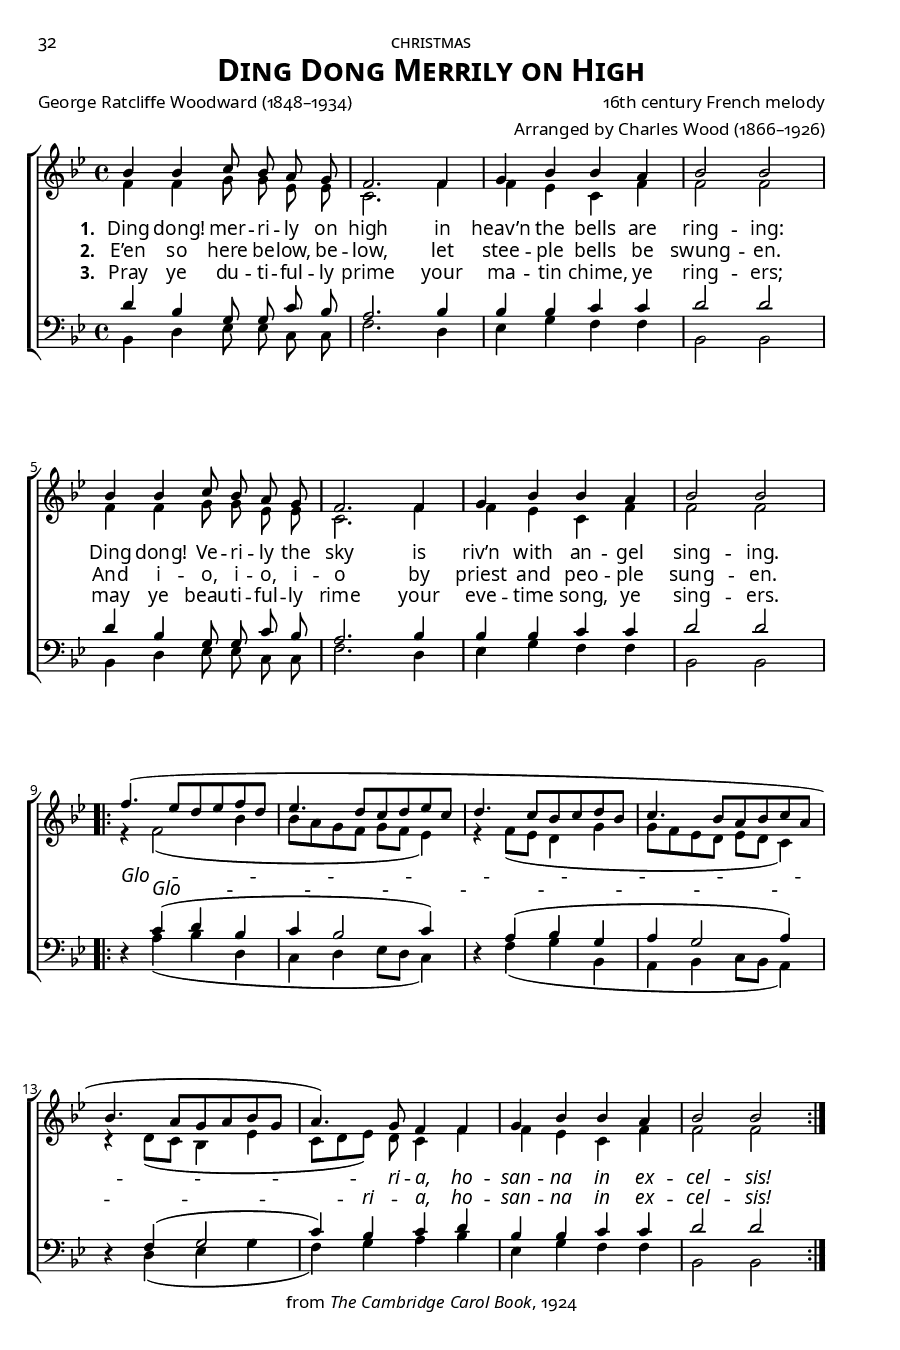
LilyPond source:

\version "2.14.2"
\include "util.ly"
\header {
  title = \markup{\override #'(font-name . "Garamond Premier Pro Semibold"){ \abs-fontsize #15 \smallCapsOldStyle"Ding Dong Merrily on High"}}
  poet = \markup\oldStyleNum"George Ratcliffe Woodward (1848–1934)"
  composer = \markup\oldStyleNum"16th century French melody"
  arranger = \markup\oldStyleNum"Arranged by Charles Wood (1866–1926)"
  
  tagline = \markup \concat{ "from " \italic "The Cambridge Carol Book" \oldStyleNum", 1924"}

}
\paper {
  %print-all-headers = ##f
  paper-height = 9\in
  paper-width = 6\in
  indent = 0\in
  %system-system-spacing = #'((basic-distance . 10) (padding . 0))
  %system-system-spacing =
  %  #'((basic-distance . 0)
  %     (minimum-distance . 0)
  %     (padding . -0.35)
  %     (stretchability . 100))
  ragged-last-bottom = ##f
  ragged-bottom = ##f
  two-sided = ##t
  inner-margin = 0.5\in
  outer-margin = 0.25\in
  top-margin = 0.25\in
  bottom-margin = 0.25\in
  first-page-number = #032
  print-first-page-number = ##t
  headerLine = \markup{\override #'(font-name . "Garamond Premier Pro") \smallCapsOldStyle"christmas"}
  oddHeaderMarkup = \markup\fill-line{
     \override #'(font-name . "Garamond Premier Pro")\abs-fontsize #8.5
     \combine 
        \fill-line{"" \on-the-fly #print-page-number-check-first
        \oldStylePageNum""
        }
        \fill-line{\headerLine}
  }
  evenHeaderMarkup = \markup {
     \override #'(font-name . "Garamond Premier Pro")\abs-fontsize #8.5
     \combine
        \on-the-fly #print-page-number-check-first
        \oldStylePageNum""
        \fill-line{\headerLine}
  }
}
#(set-global-staff-size 15) \paper{ #(define fonts (make-pango-font-tree "GoudyOlSt BT" "Garamond Premier Pro" "Garamond Premier Pro" (/ 15 20))) }

global = {
  \key bes \major
  \time 4/4
  \autoBeamOff
}

sopMusic = \relative c'' {
  \repeat unfold 2 {
    bes4 bes c8 bes a g |
    f2. f4 |
    g bes bes a |
    bes2 bes
  } \break
  \repeat volta 2 {
    f'4.( ees8[ d ees f d] |
    ees4. d8[ c d ees c] |
    d4. c8[ bes c d bes] |
    c4. bes8[ a bes c a] |
    
    bes4. a8[ g a bes g] |
    a4.) g8 f4 f |
    g bes bes a |
    bes2 bes 2
  }
}
sopWords = \lyricmode {
  
}

altoMusic = \relative c' {
  \repeat unfold 2 {
    f4 f g8 g ees ees |
    c2. f4 |
    f ees c f |
    f2 f |
  }
  \repeat volta 2 {
    r4 f2( bes4 |
    bes8[ a g f] g[ f] ees4) |
    r4  f8([ ees] d4 g |
    g8[ f ees d] ees[ d] c4) |
    
    r4 d8([ c] bes4 ees |
    c8[ d ees]) d c4 f |
    f ees c f |
    f2 f
  }
}
altoWords = \lyricmode {
  \dropLyricsVII
  \set stanza = #"1. "
  Ding dong! mer -- ri -- ly on high in heav’n the bells are ring -- ing:
  Ding dong!  Ve -- ri -- ly the sky is riv’n with an -- gel sing -- ing.
  \markup\italic Glo -- \markup\italic ri -- \markup\italic a, \markup\italic ho -- \markup\italic san -- \markup\italic na \markup\italic in \markup\italic ex -- \markup\italic cel -- \markup\italic sis!
}
altoWordsII = \lyricmode {
  \dropLyricsVII
  \set stanza = #"2. "
  E’en so here be -- low, be -- low, let stee -- ple bells be swung -- en.
  And i -- o, i -- o, i -- o by priest and peo -- ple sung -- en.
}
altoWordsIII = \lyricmode {
  \dropLyricsVII
  \set stanza = #"3. "
  Pray ye du -- ti -- ful -- ly prime your ma -- tin chime, ye ring -- ers;
  may ye beau -- ti -- ful -- ly rime your eve -- time song, ye sing -- ers.
}

tenorMusic = \relative c' {
  \repeat unfold 2 {
    d4 bes g8 g c bes |
    a2. bes4 |
    bes bes c c |
    d2 d |
  }
  \repeat volta 2 {
    d,4\rest c'( d bes |
    c bes2 c4) |
    d,4\rest a'( bes g |
    a g2 a4) |
    
    d,\rest f( g2 |
    c4) bes c d |
    bes bes c c |
    d2 d
  }
}
tenorWords = \lyricmode {
  \repeat unfold 28 { \skip 1}
  \markup\italic Glo -- _ _ \markup\italic ri -- \markup\italic a, \markup\italic ho -- \markup\italic san -- \markup\italic na \markup\italic in \markup\italic ex -- \markup\italic cel -- \markup\italic sis!
}

bassMusic = \relative c {
  \repeat unfold 2 {
    bes4 d ees8 ees c c |
    f2. d4 |
    ees g f f |
    bes,2 bes |
  }
  \repeat volta 2 {
    s4 a'4( bes d, |
    c d ees8[ d] c4) |
    s4 f( g bes, |
    a bes c8[ bes] a4) |
    
    s4 d( ees g |
    f) g a bes |
    ees, g f f |
    bes,2 bes
  }
}
bassWords = \lyricmode {

}

\score {
  <<
   \new ChoirStaff <<
    \new Staff = women <<
      \new Voice = "sopranos" { \voiceOne << \global \sopMusic >> }
      \new Voice = "altos" { \voiceTwo << \global \altoMusic >> }
    >>
    \new Lyrics \with { alignAboveContext = #"women" \override VerticalAxisGroup #'nonstaff-relatedstaff-spacing = #'((basic-distance . 1))} \lyricsto "sopranos" \sopWords
    \new Lyrics = "altosIII"  \with { alignBelowContext = #"women" } \lyricsto "sopranos" \altoWordsIII
    \new Lyrics = "altosII"  \with { alignBelowContext = #"women" } \lyricsto "sopranos" \altoWordsII
    \new Lyrics = "altos"  \with { alignBelowContext = #"women" \override VerticalAxisGroup #'nonstaff-relatedstaff-spacing = #'((basic-distance . 1))} \lyricsto "sopranos" \altoWords
   \new Staff = men <<
      \clef bass
      \new Voice = "tenors" { \voiceOne << \global \tenorMusic >> }
      \new Voice = "basses" { \voiceTwo << \global \bassMusic >> }
    >>
    \new Lyrics \with { alignAboveContext = #"men"  } \lyricsto "tenors" \tenorWords
    \new Lyrics \with { alignBelowContext = #"men" } \lyricsto "basses" \bassWords
  >>
%    \new PianoStaff << \new Staff { \new Voice { \pianoRH } } \new Staff { \clef "bass" \pianoLH } >>
  >>
  \layout {
    \context {
      \Score
      %\override SpacingSpanner #'base-shortest-duration = #(ly:make-moment 1 8)
      %\override SpacingSpanner #'common-shortest-duration = #(ly:make-moment 1 4)
    }
    \context {
      % Remove all empty staves
      % \Staff \RemoveEmptyStaves \override VerticalAxisGroup #'remove-first = ##t
    }
    \context {
      \Lyrics
      \override LyricText #'X-offset = #center-on-word
    }
  }
  
}

\score {
  \unfoldRepeats

  <<
   \new ChoirStaff <<
    \new Staff = women <<
      \new Voice = "sopranos" { \voiceOne << \global \sopMusic >> }
      \new Voice = "altos" { \voiceTwo << \global \altoMusic >> }
    >>
    \new Lyrics \with { alignAboveContext = #"women" \override VerticalAxisGroup #'nonstaff-relatedstaff-spacing = #'((basic-distance . 1))} \lyricsto "sopranos" \sopWords
    \new Lyrics = "altosIII"  \with { alignBelowContext = #"women" } \lyricsto "sopranos" \altoWordsIII
    \new Lyrics = "altosII"  \with { alignBelowContext = #"women" } \lyricsto "sopranos" \altoWordsII
    \new Lyrics = "altos"  \with { alignBelowContext = #"women" \override VerticalAxisGroup #'nonstaff-relatedstaff-spacing = #'((basic-distance . 1))} \lyricsto "sopranos" \altoWords
   \new Staff = men <<
      \clef bass
      \new Voice = "tenors" { \voiceOne << \global \tenorMusic >> }
      \new Voice = "basses" { \voiceTwo << \global \bassMusic >> }
    >>
    \new Lyrics \with { alignAboveContext = #"men"  } \lyricsto "tenors" \tenorWords
    \new Lyrics \with { alignBelowContext = #"men" } \lyricsto "basses" \bassWords
  >>
%    \new PianoStaff << \new Staff { \new Voice { \pianoRH } } \new Staff { \clef "bass" \pianoLH } >>
  >>
  
  \midi {
    \tempo 4 = 165
    \set Staff.midiInstrument = "flute"
  
    \context {
      \Voice
      \remove "Dynamic_performer"
    }
  }
}

